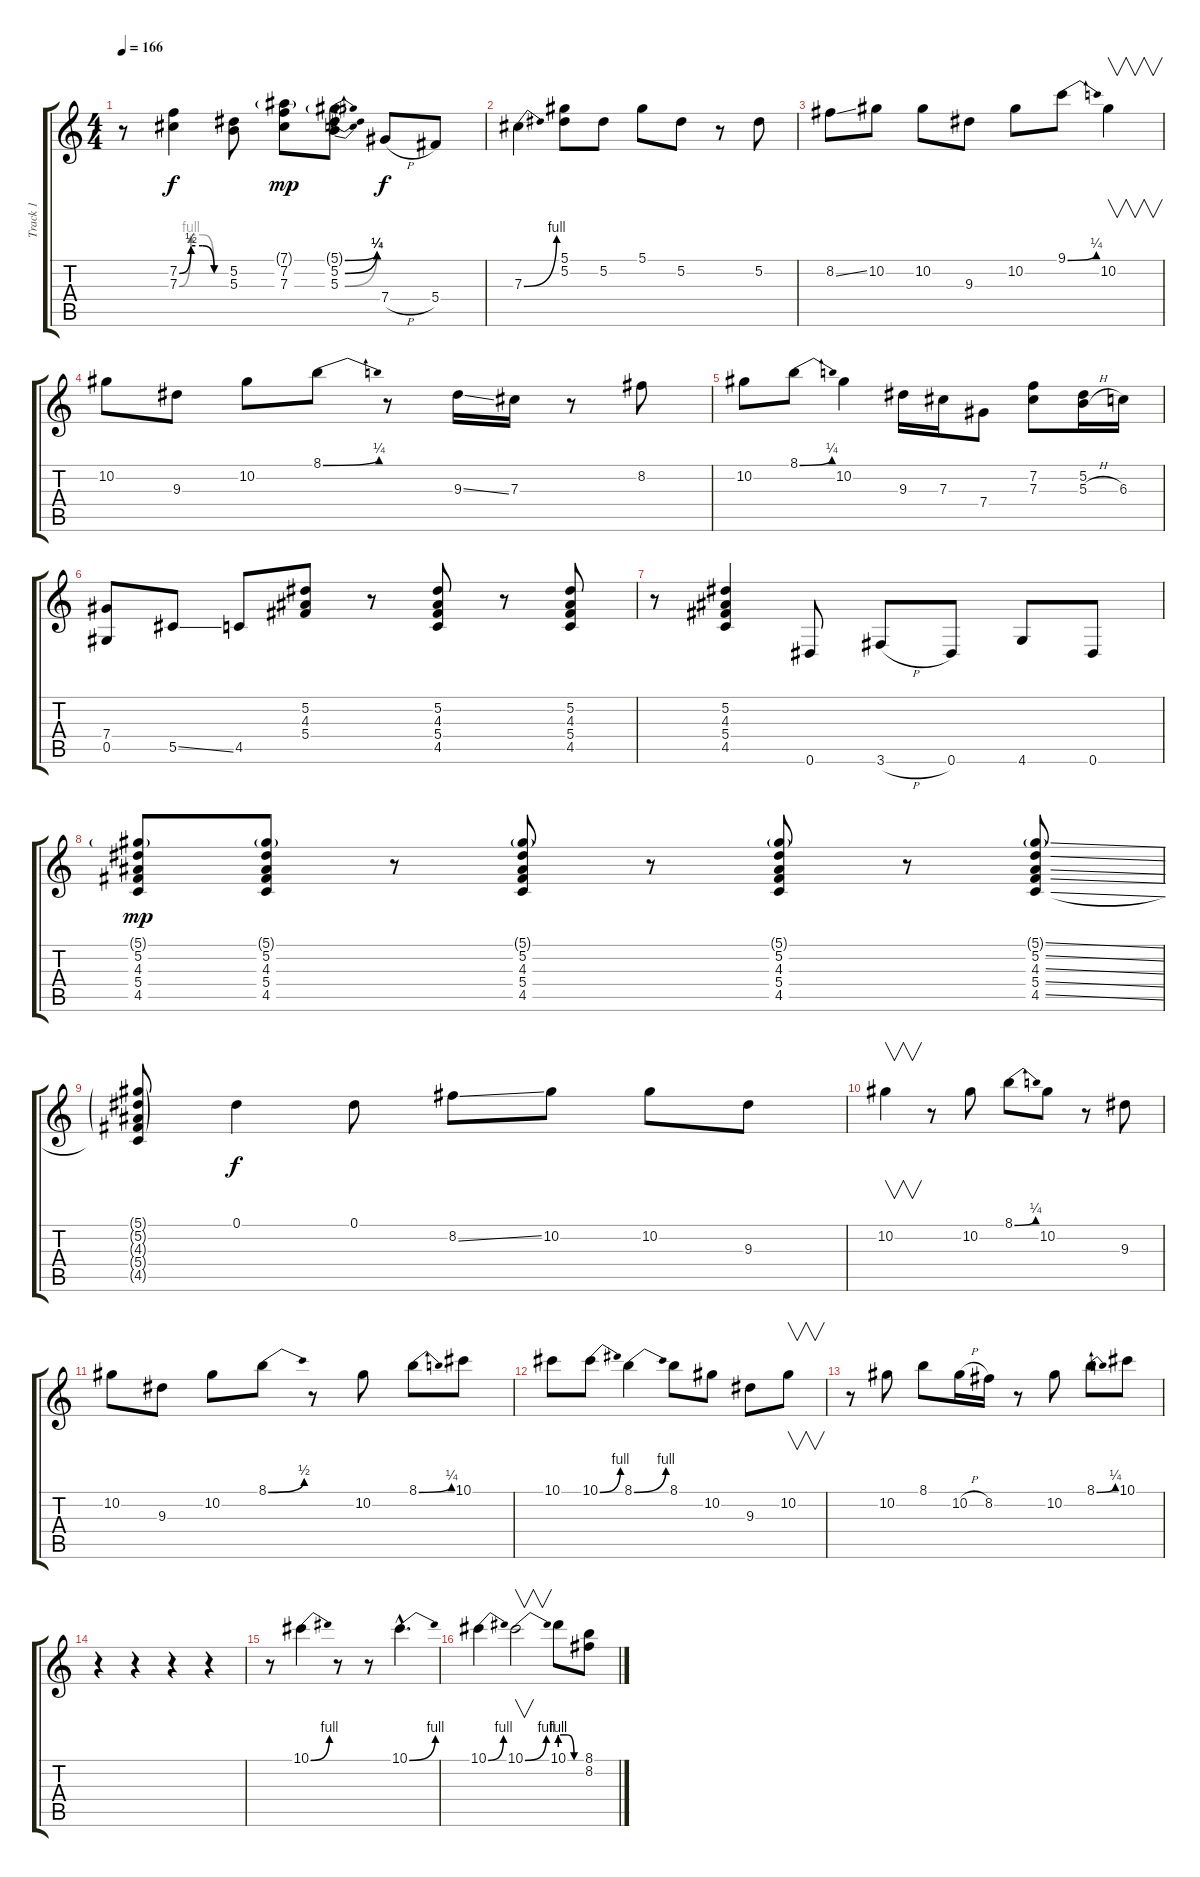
\track ("Track 1" "Track 1") {instrument acousticguitarnylon}
\staff {score tabs}
\tuning (Eb4 Bb3 Gb3 Db3 Ab2 Eb2) {hide}
\ts (4 4)
\tempo 166
\clef g2
\ks c
r.8{dy f} (7.2{be (custom 0 0 15 2 30 2 45 0 60 0)} 7.3{be (custom 0 0 15 4 30 4 45 0 60 0)}).4 (5.2 5.3).8 (7.1{g} 7.2 7.3).8{dy mp} (5.1{be (bend 0 0 60 1) g} 5.2{be (bend 0 0 60 1)} 5.3{be (bend 0 0 60 2)}).8 7.4{h}.8{dy f} 5.4.8 |
7.3{be (bend 0 0 60 4)}.4 (5.1 5.2).8 5.2.8 5.1.8 5.2.8 r.8 5.2.8 |
8.2{ss}.8 10.2.8 10.2.8 9.3.8 10.2.8 9.1{be (bend 0 0 60 1)}.8 10.2.4{v} |
10.2.8 9.3.8 10.2.8 8.1{be (bend 0 0 60 1)}.8 r.8 9.3{ss}.16 7.3.16 r.8 8.2.8 |
10.2.8 8.1{be (bend 0 0 60 1)}.8 10.2.4 9.3.16 7.3.16 7.4.8 (7.2 7.3).8 (5.2 5.3{h}).16 6.3.16 |
(7.4 0.5).8 5.5{ss}.8 4.5.8 (5.2 4.3 5.4).8 r.8 (5.2 4.3 5.4 4.5).8 r.8 (5.2 4.3 5.4 4.5).8 |
r.8 (5.2 4.3 5.4 4.5).4 0.6.8 3.6{h}.8 0.6.8 4.6.8 0.6.8 |
(5.1{g} 5.2 4.3 5.4 4.5).8{dy mp} (5.1{g} 5.2 4.3 5.4 4.5).8 r.8 (5.1{g} 5.2 4.3 5.4 4.5).8 r.8 (5.1{g} 5.2 4.3 5.4 4.5).8 r.8 (5.1{ss g} 5.2{ss} 4.3{ss} 5.4{ss} 4.5{ss}).8 |
(5.1{g} 5.2{g} 4.3{g} 5.4{g} 4.5{t}).8 0.1.4{dy f} 0.1.8 8.2{ss}.8 10.2.8 10.2.8 9.3.8 |
10.2.4{v} r.8 10.2.8 8.1{be (bend 0 0 60 1)}.8 10.2.8 r.8 9.3.8 |
10.2.8 9.3.8 10.2.8 8.1{be (bend 0 0 60 2)}.8 r.8 10.2.8 8.1{be (bend 0 0 60 1)}.8 10.1.8 |
10.1.8 10.1{be (bend 0 0 60 4)}.8 8.1{be (bend 0 0 60 4)}.4 8.1.8 10.2.8 9.3.8 10.2.8{v} |
r.8 10.2.8 8.1.8 10.2{h}.16 8.2.16 r.8 10.2.8 8.1{be (bend 0 0 60 1)}.8 10.1.8 |
r.4 r.4 r.4 r.4 |
r.8 10.1{be (bend 0 0 60 4)}.4 r.8 r.8 10.1{be (bend 0 0 60 4) hac}.4{d} |
10.1{be (bend 0 0 60 4)}.4 10.1{be (bend 0 0 60 4)}.2{v} 10.1{be (custom 0 4 20 4 40 0 60 0)}.8 (8.1 8.2).8
